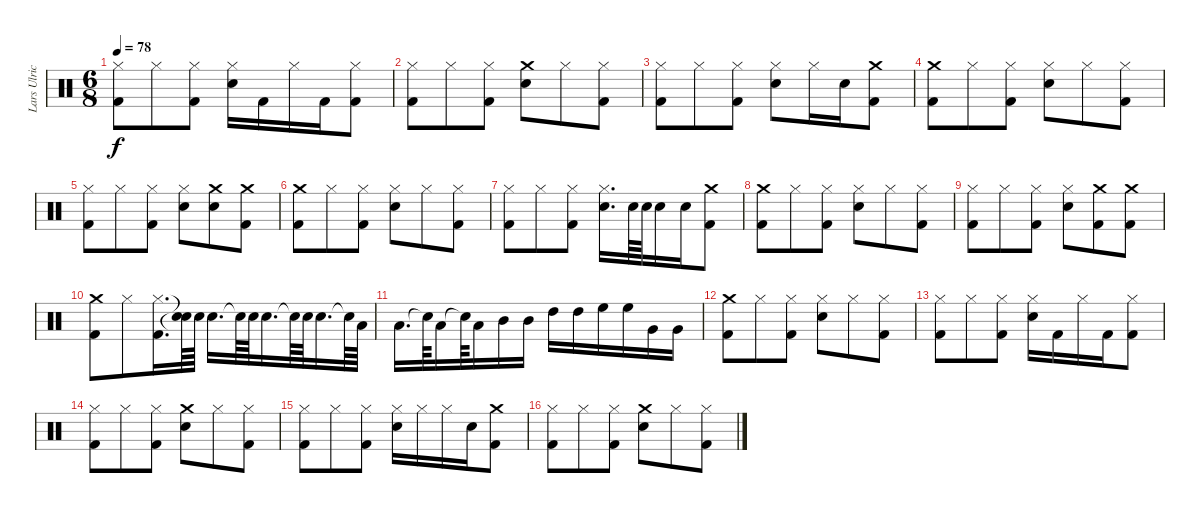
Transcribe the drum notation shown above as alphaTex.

\track ("Lars Ulrich (Drums)" "Lars Ulric") {instrument percussion}
\staff {score}
\articulation defaults
\ts (6 8)
\tempo 78
\clef neutral
\ks c
("Hi-Hat (closed)" "Kick (hit) 2").8{dy f} "Hi-Hat (closed)".8 ("Kick (hit) 2" "Hi-Hat (closed)").8 ("Snare (hit) 2" "Hi-Hat (closed)").16 "Kick (hit) 2".16 "Hi-Hat (closed)".16 "Kick (hit) 2".16 ("Kick (hit) 2" "Hi-Hat (closed)").8 |
("Kick (hit) 2" "Hi-Hat (closed)").8 "Hi-Hat (closed)".8 ("Kick (hit) 2" "Hi-Hat (closed)").8 ("Crash medium (hit)" "Snare (hit) 2").8 "Hi-Hat (closed)".8 ("Hi-Hat (closed)" "Kick (hit) 2").8 |
("Kick (hit) 2" "Hi-Hat (closed)").8 "Hi-Hat (closed)".8 ("Kick (hit) 2" "Hi-Hat (closed)").8 ("Hi-Hat (closed)" "Snare (hit) 2").8 "Hi-Hat (closed)".16 "Snare (hit) 2".16 ("Crash medium (hit)" "Kick (hit) 2").8 |
("Kick (hit) 2" "Crash medium (hit)").8 "Hi-Hat (closed)".8 ("Hi-Hat (closed)" "Kick (hit) 2").8 ("Snare (hit) 2" "Hi-Hat (closed)").8 "Hi-Hat (closed)".8 ("Kick (hit) 2" "Hi-Hat (closed)").8 |
("Kick (hit) 2" "Hi-Hat (closed)").8 "Hi-Hat (closed)".8 ("Hi-Hat (closed)" "Kick (hit) 2").8 ("Snare (hit) 2" "Hi-Hat (closed)").8 ("Crash medium (hit)" "Snare (hit) 2").8 ("Crash medium (hit)" "Kick (hit) 2").8 |
("Crash medium (hit)" "Kick (hit) 2").8 "Hi-Hat (closed)".8 ("Kick (hit) 2" "Hi-Hat (closed)").8 ("Hi-Hat (closed)" "Snare (hit) 2").8 "Hi-Hat (closed)".8 ("Kick (hit) 2" "Hi-Hat (closed)").8 |
("Hi-Hat (closed)" "Kick (hit) 2").8 "Hi-Hat (closed)".8 ("Hi-Hat (closed)" "Kick (hit) 2").8 ("Snare (hit) 2" "Hi-Hat (closed)").16{d} "Snare (hit) 2".64 "Snare (hit) 2".64 "Snare (hit) 2".16 "Snare (hit) 2".16 ("Kick (hit) 2" "Crash medium (hit)").8 |
("Crash medium (hit)" "Kick (hit) 2").8 "Hi-Hat (closed)".8 ("Kick (hit) 2" "Hi-Hat (closed)").8 ("Snare (hit) 2" "Hi-Hat (closed)").8 "Hi-Hat (closed)".8 ("Kick (hit) 2" "Hi-Hat (closed)").8 |
("Hi-Hat (closed)" "Kick (hit) 2").8 "Hi-Hat (closed)".8 ("Kick (hit) 2" "Hi-Hat (closed)").8 ("Hi-Hat (closed)" "Snare (hit) 2").8 ("Kick (hit) 2" "Crash medium (hit)").8 ("Kick (hit) 2" "Crash medium (hit)").8 |
("Kick (hit) 2" "Crash medium (hit)").8 "Hi-Hat (closed)".8 ("Kick (hit) 2" "Hi-Hat (closed)").16{d} ("Snare (hit)"{t} "Snare (hit)"{t}).64 "Snare (hit) 2".64 "Snare (hit) 2".16{d} "Snare (hit)"{t}.64 "Snare (hit) 2".64 "Snare (hit) 2".16{d} "Snare (hit)"{t}.64 "Snare (hit) 2".64 "Snare (hit) 2".16{d} "Snare (hit)"{t}.64 "Low Tom (hit)".64 |
"Low Tom (hit)".16{d} "Snare (hit)"{t}.64 "Low Tom (hit)".16 "Snare (hit)"{t}.64 "Low Tom (hit)".16 "Mid Tom (hit)".16 "Mid Tom (hit)".16 "High Tom (hit)".16 "High Tom (hit)".16 "High Floor Tom (hit)".16 "High Floor Tom (hit)".16 "Very Low Tom (hit)".16 "Very Low Tom (hit)".16 |
("Kick (hit) 2" "Crash medium (hit)").8 "Hi-Hat (closed)".8 ("Kick (hit) 2" "Hi-Hat (closed)").8 ("Snare (hit) 2" "Hi-Hat (closed)").8 "Hi-Hat (closed)".8 ("Kick (hit) 2" "Hi-Hat (closed)").8 |
("Hi-Hat (closed)" "Kick (hit) 2").8 "Hi-Hat (closed)".8 ("Kick (hit) 2" "Hi-Hat (closed)").8 ("Hi-Hat (closed)" "Snare (hit) 2").16 "Kick (hit) 2".16 "Hi-Hat (closed)".16 "Kick (hit) 2".16 ("Kick (hit) 2" "Hi-Hat (closed)").8 |
("Hi-Hat (closed)" "Kick (hit) 2").8 "Hi-Hat (closed)".8 ("Hi-Hat (closed)" "Kick (hit) 2").8 ("Crash medium (hit)" "Snare (hit) 2").8 "Hi-Hat (closed)".8 ("Kick (hit) 2" "Hi-Hat (closed)").8 |
("Kick (hit) 2" "Hi-Hat (closed)").8 "Hi-Hat (closed)".8 ("Kick (hit) 2" "Hi-Hat (closed)").8 ("Hi-Hat (closed)" "Snare (hit) 2").16 "Hi-Hat (closed)".16 "Hi-Hat (closed)".16 "Snare (hit) 2".16 ("Crash medium (hit)" "Kick (hit) 2").8 |
("Kick (hit) 2" "Hi-Hat (closed)").8 "Hi-Hat (closed)".8 ("Kick (hit) 2" "Hi-Hat (closed)").8 ("Crash medium (hit)" "Snare (hit) 2").8 "Hi-Hat (closed)".8 ("Hi-Hat (closed)" "Kick (hit) 2").8
